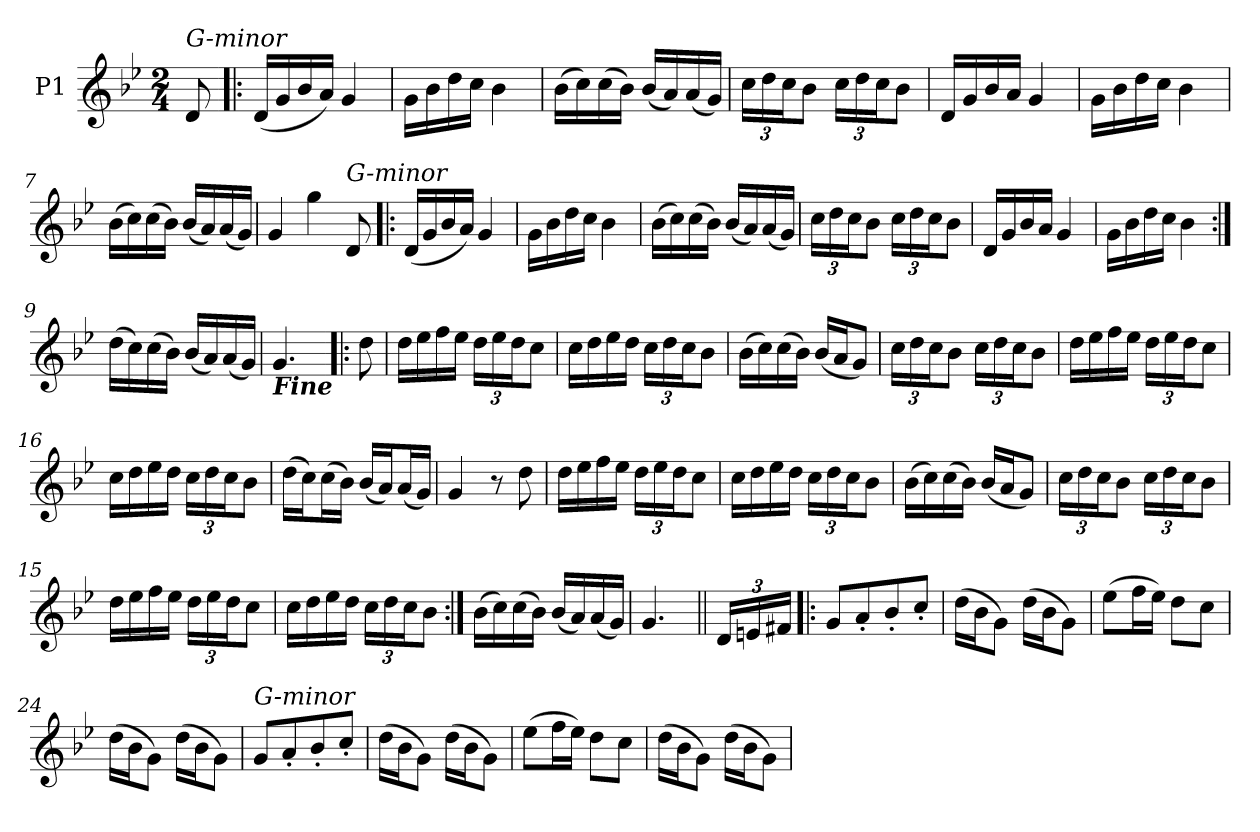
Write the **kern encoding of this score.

**kern
*part1
*staff1
*I"P1
*clefG2
*k[b-e-]
*g:
*M2/4
=
!LO:TX:a:i:t=G-minor
8d
=1!|:
(16dLL
16g
16b-
16aJJ)
4g
=2
16gLL
16b-
16dd
16ccJJ
4b-
=3
(16b-LL
16cc)
(16cc
16b-JJ)
(16b-LL
16a)
(16a
16gJJ)
=4
24ccLL
24dd
24ccJ
8b-J
24ccLL
24dd
24ccJ
8b-J
=5
16dLL
16g
16b-
16aJJ
4g
=6
16gLL
16b-
16dd
16ccJJ
4b-
=7
(16b-LL
16cc)
(16cc
16b-JJ)
(16b-LL
16a)
(16a
16gJJ)
=8
4g
4gg
!LO:TX:a:i:t=G-minor
8d
=1!|:
(16dLL
16g
16b-
16aJJ)
4g
=2
16gLL
16b-
16dd
16ccJJ
4b-
=3
(16b-LL
16cc)
(16cc
16b-JJ)
(16b-LL
16a)
(16a
16gJJ)
=4
24ccLL
24dd
24ccJ
8b-J
24ccLL
24dd
24ccJ
8b-J
=5
16dLL
16g
16b-
16aJJ
4g
=6
16gLL
16b-
16dd
16ccJJ
4b-
=9:|!
(16ddLL
16cc)
(16cc
16b-JJ)
(16b-LL
16a)
(16a
16gJJ)
=
!LO:TX:b:Bi:t=Fine
4.g
=10!|:
8dd
=11
16ddLL
16ee-
16ff
16ee-JJ
24ddLL
24ee-
24ddJ
8ccJ
=12
16ccLL
16dd
16ee-
16ddJJ
24ccLL
24dd
24ccJ
8b-J
=13
(16b-LL
16cc)
(16cc
16b-JJ)
(16b-LL
16aJ
8gJ)
=14
24ccLL
24dd
24ccJ
8b-J
24ccLL
24dd
24ccJ
8b-J
=15
16ddLL
16ee-
16ff
16ee-JJ
24ddLL
24ee-
24ddJ
8ccJ
=16
16ccLL
16dd
16ee-
16ddJJ
24ccLL
24dd
24ccJ
8b-J
=17
(16ddLL
16ccJ)
(16ccL
16b-JJ)
(16b-LL
16aJ)
(16aL
16gJJ)
=18
4g
8r
8dd
=11
16ddLL
16ee-
16ff
16ee-JJ
24ddLL
24ee-
24ddJ
8ccJ
=12
16ccLL
16dd
16ee-
16ddJJ
24ccLL
24dd
24ccJ
8b-J
=13
(16b-LL
16cc)
(16cc
16b-JJ)
(16b-LL
16aJ
8gJ)
=14
24ccLL
24dd
24ccJ
8b-J
24ccLL
24dd
24ccJ
8b-J
=15
16ddLL
16ee-
16ff
16ee-JJ
24ddLL
24ee-
24ddJ
8ccJ
=16
16ccLL
16dd
16ee-
16ddJJ
24ccLL
24dd
24ccJ
8b-J
=19:|!
(16b-LL
16cc)
(16cc
16b-JJ)
(16b-LL
16a)
(16a
16gJJ)
=
4.g
=20||
24dLL
24en
24f#XJJ
=21!|:
8gL
8a'
8b-'
8cc'J
=22
(16ddLL
16b-J
8gJ)
(16ddLL
16b-J
8gJ)
=23
(8ee-L
16ffL
16ee-JJ)
8ddL
8ccJ
=24
(16ddLL
16b-J
8gJ)
(16ddLL
16b-J
8gJ)
=25
!LO:TX:a:i:t=G-minor
8gL
8a'
8b-'
8cc'J
=22
(16ddLL
16b-J
8gJ)
(16ddLL
16b-J
8gJ)
=23
(8ee-L
16ffL
16ee-JJ)
8ddL
8ccJ
=24
(16ddLL
16b-J
8gJ)
(16ddLL
16b-J
8gJ)
=
*-
